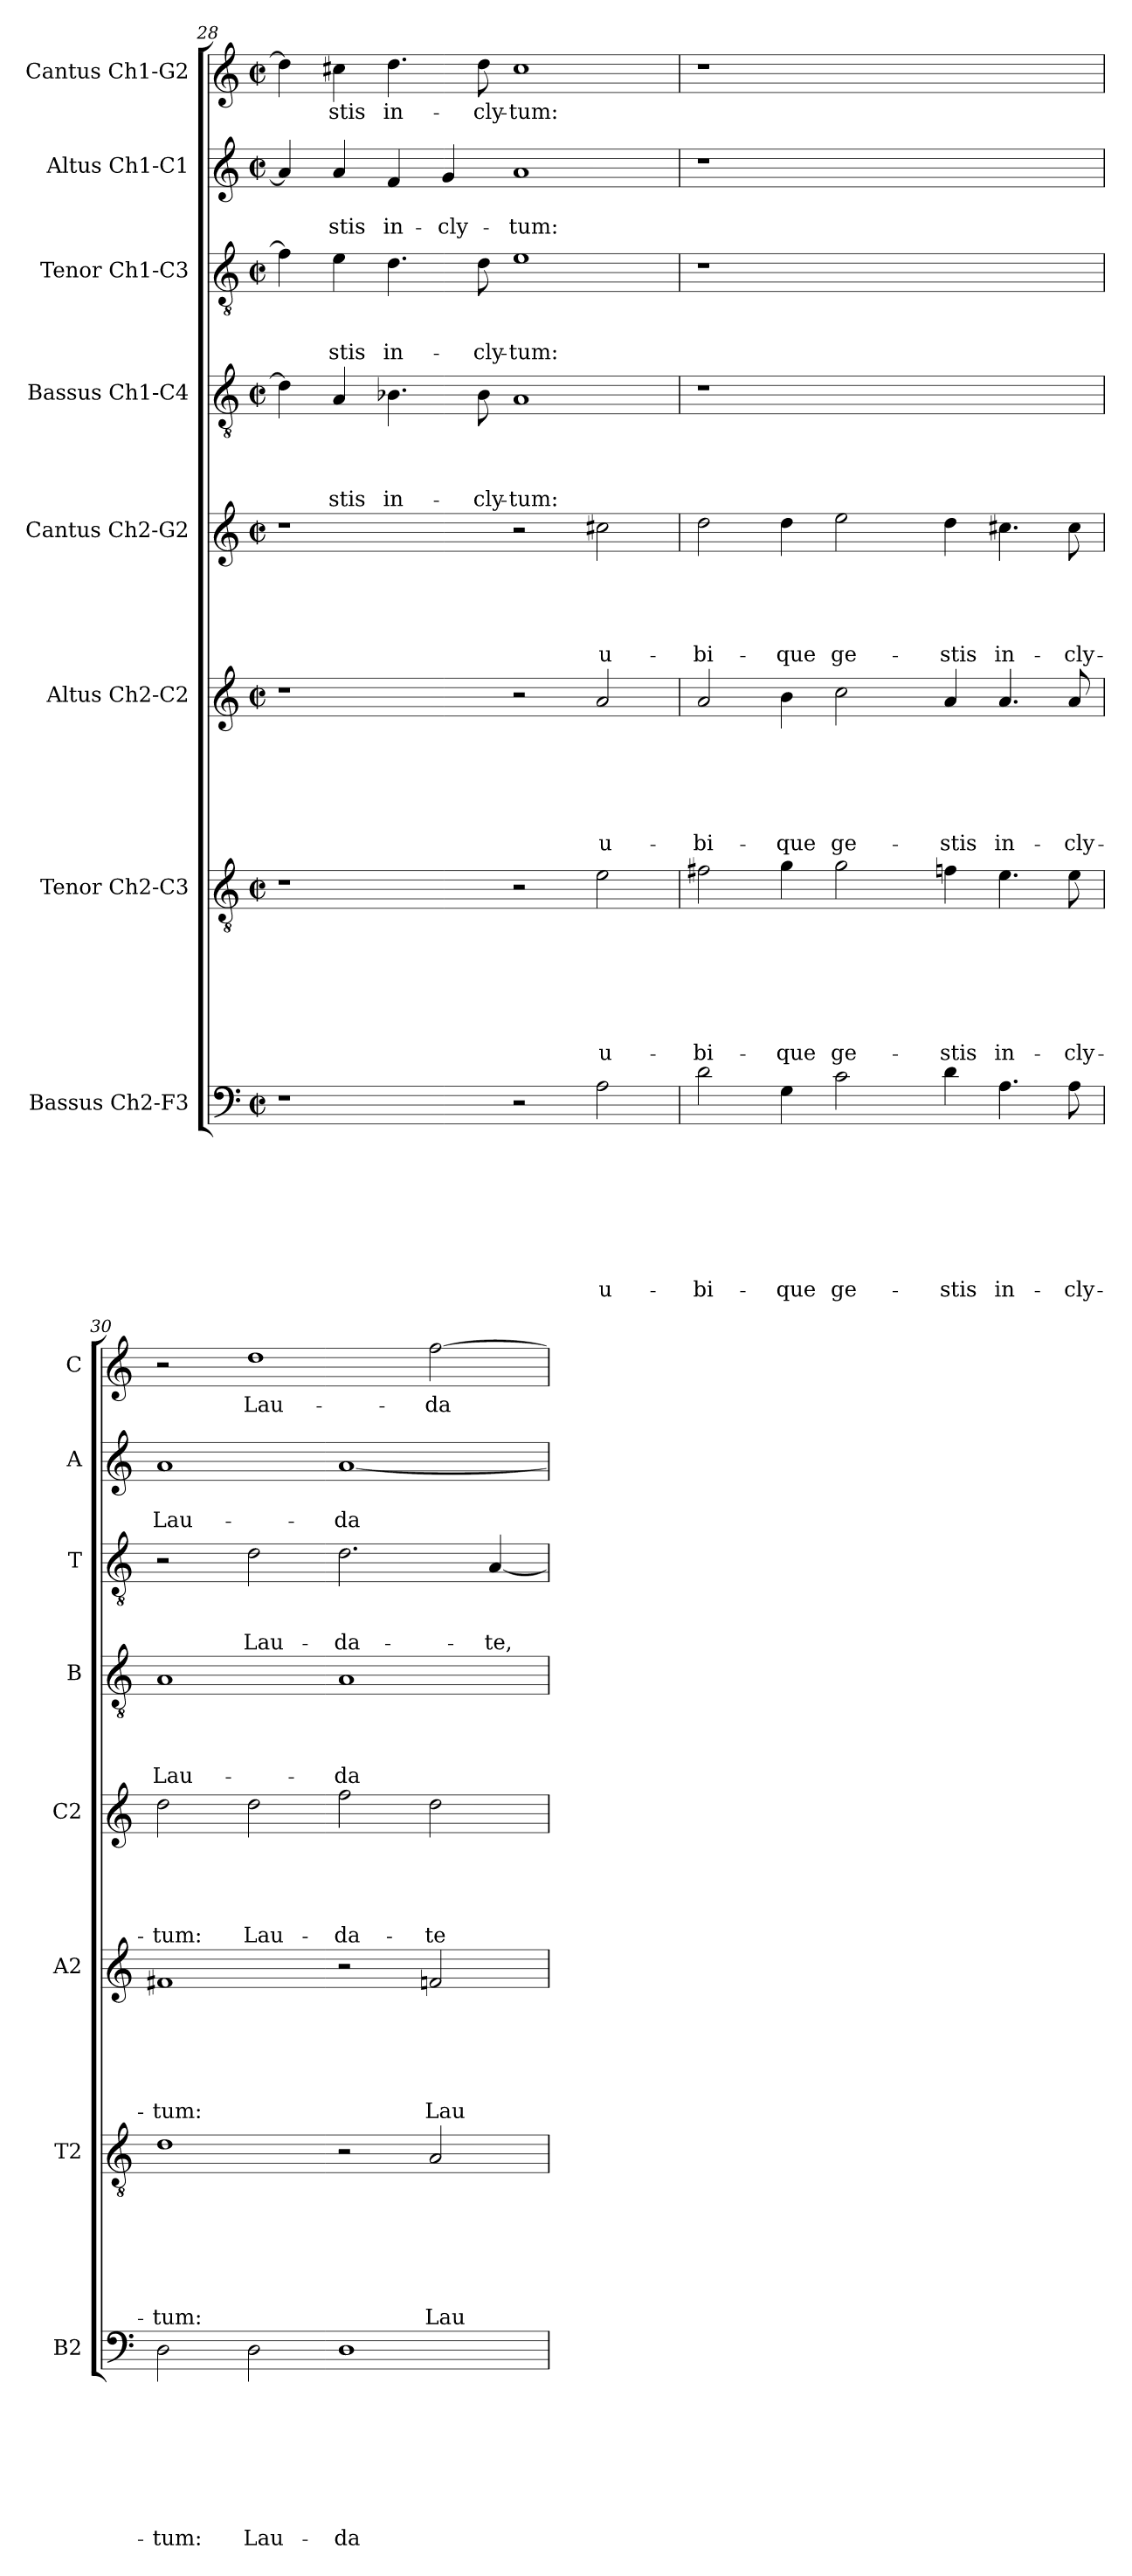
**kern	**text	**text	**text	**text	**text	**text	**text	**text	**kern	**text	**text	**text	**text	**text	**text	**text	**kern	**text	**text	**text	**text	**text	**text	**kern	**text	**text	**text	**text	**text	**kern	**text	**text	**text	**text	**kern	**text	**text	**text	**kern	**text	**text	**kern	**text
*part8	*part8	*part8	*part8	*part8	*part8	*part8	*part8	*part8	*part7	*part7	*part7	*part7	*part7	*part7	*part7	*part7	*part6	*part6	*part6	*part6	*part6	*part6	*part6	*part5	*part5	*part5	*part5	*part5	*part5	*part4	*part4	*part4	*part4	*part4	*part3	*part3	*part3	*part3	*part2	*part2	*part2	*part1	*part1
*staff8	*staff8	*staff8	*staff8	*staff8	*staff8	*staff8	*staff8	*staff8	*staff7	*staff7	*staff7	*staff7	*staff7	*staff7	*staff7	*staff7	*staff6	*staff6	*staff6	*staff6	*staff6	*staff6	*staff6	*staff5	*staff5	*staff5	*staff5	*staff5	*staff5	*staff4	*staff4	*staff4	*staff4	*staff4	*staff3	*staff3	*staff3	*staff3	*staff2	*staff2	*staff2	*staff1	*staff1
*I"Bassus Ch2-F3	*	*	*	*	*	*	*	*	*I"Tenor Ch2-C3	*	*	*	*	*	*	*	*I"Altus Ch2-C2	*	*	*	*	*	*	*I"Cantus Ch2-G2	*	*	*	*	*	*I"Bassus Ch1-C4	*	*	*	*	*I"Tenor Ch1-C3	*	*	*	*I"Altus Ch1-C1	*	*	*I"Cantus Ch1-G2	*
*I'B2	*	*	*	*	*	*	*	*	*I'T2	*	*	*	*	*	*	*	*I'A2	*	*	*	*	*	*	*I'C2	*	*	*	*	*	*I'B	*	*	*	*	*I'T	*	*	*	*I'A	*	*	*I'C	*
*clefF4	*	*	*	*	*	*	*	*	*clefGv2	*	*	*	*	*	*	*	*clefG2	*	*	*	*	*	*	*clefG2	*	*	*	*	*	*clefGv2	*	*	*	*	*clefGv2	*	*	*	*clefG2	*	*	*clefG2	*
*k[]	*	*	*	*	*	*	*	*	*k[]	*	*	*	*	*	*	*	*k[]	*	*	*	*	*	*	*k[]	*	*	*	*	*	*k[]	*	*	*	*	*k[]	*	*	*	*k[]	*	*	*k[]	*
*C:	*	*	*	*	*	*	*	*	*C:	*	*	*	*	*	*	*	*C:	*	*	*	*	*	*	*C:	*	*	*	*	*	*C:	*	*	*	*	*C:	*	*	*	*C:	*	*	*C:	*
*M2/2	*	*	*	*	*	*	*	*	*M2/2	*	*	*	*	*	*	*	*M2/2	*	*	*	*	*	*	*M2/2	*	*	*	*	*	*M2/2	*	*	*	*	*M2/2	*	*	*	*M2/2	*	*	*M2/2	*
*met(c|)	*	*	*	*	*	*	*	*	*met(c|)	*	*	*	*	*	*	*	*met(c|)	*	*	*	*	*	*	*met(c|)	*	*	*	*	*	*met(c|)	*	*	*	*	*met(c|)	*	*	*	*met(c|)	*	*	*met(c|)	*
=28	=28	=28	=28	=28	=28	=28	=28	=28	=28	=28	=28	=28	=28	=28	=28	=28	=28	=28	=28	=28	=28	=28	=28	=28	=28	=28	=28	=28	=28	=28	=28	=28	=28	=28	=28	=28	=28	=28	=28	=28	=28	=28	=28
1r	.	.	.	.	.	.	.	.	1r	.	.	.	.	.	.	.	1r	.	.	.	.	.	.	1r	.	.	.	.	.	4d\]	.	.	.	.	4f\]	.	.	.	4a/]	.	.	4dd\]	.
!	!	!	!	!	!	!	!	!	!	!	!	!	!	!	!	!	!	!	!	!	!	!	!	!	!	!	!	!	!	!	!	!	!	!LO:LY:b	!	!	!	!LO:LY:b	!	!	!LO:LY:b	!	!LO:LY:b
.	.	.	.	.	.	.	.	.	.	.	.	.	.	.	.	.	.	.	.	.	.	.	.	.	.	.	.	.	.	4A/	.	.	.	-stis	4e\	.	.	-stis	4a/	.	-stis	4cc#X\	-stis
!	!	!	!	!	!	!	!	!	!	!	!	!	!	!	!	!	!	!	!	!	!	!	!	!	!	!	!	!	!	!	!	!	!	!LO:LY:b	!	!	!	!LO:LY:b	!	!	!LO:LY:b	!	!LO:LY:b
.	.	.	.	.	.	.	.	.	.	.	.	.	.	.	.	.	.	.	.	.	.	.	.	.	.	.	.	.	.	4.B-X\	.	.	.	in-	4.d\	.	.	in-	4f/	.	in-	4.dd\	in-
!	!	!	!	!	!	!	!	!	!	!	!	!	!	!	!	!	!	!	!	!	!	!	!	!	!	!	!	!	!	!	!	!	!	!	!	!	!	!	!	!	!LO:LY:b	!	!
.	.	.	.	.	.	.	.	.	.	.	.	.	.	.	.	.	.	.	.	.	.	.	.	.	.	.	.	.	.	.	.	.	.	.	.	.	.	.	4g/	.	-cly-	.	.
!	!	!	!	!	!	!	!	!	!	!	!	!	!	!	!	!	!	!	!	!	!	!	!	!	!	!	!	!	!	!	!	!	!	!LO:LY:b	!	!	!	!LO:LY:b	!	!	!	!	!LO:LY:b
.	.	.	.	.	.	.	.	.	.	.	.	.	.	.	.	.	.	.	.	.	.	.	.	.	.	.	.	.	.	8B-\	.	.	.	-cly-	8d\	.	.	-cly-	.	.	.	8dd\	-cly-
!	!	!	!	!	!	!	!	!	!	!	!	!	!	!	!	!	!	!	!	!	!	!	!	!	!	!	!	!	!	!	!	!	!	!LO:LY:b	!	!	!	!LO:LY:b	!	!	!LO:LY:b	!	!LO:LY:b
2r	.	.	.	.	.	.	.	.	2r	.	.	.	.	.	.	.	2r	.	.	.	.	.	.	2r	.	.	.	.	.	1A	.	.	.	-tum:	1e	.	.	-tum:	1a	.	-tum:	1cc#	-tum:
!	!	!	!	!	!	!	!	!LO:LY:b	!	!	!	!	!	!	!	!LO:LY:b	!	!	!	!	!	!	!LO:LY:b	!	!	!	!	!	!LO:LY:b	!	!	!	!	!	!	!	!	!	!	!	!	!	!
2A\	.	.	.	.	.	.	.	u-	2e\	.	.	.	.	.	.	u-	2a/	.	.	.	.	.	u-	2cc#X\	.	.	.	.	u-	.	.	.	.	.	.	.	.	.	.	.	.	.	.
=29	=29	=29	=29	=29	=29	=29	=29	=29	=29	=29	=29	=29	=29	=29	=29	=29	=29	=29	=29	=29	=29	=29	=29	=29	=29	=29	=29	=29	=29	=29	=29	=29	=29	=29	=29	=29	=29	=29	=29	=29	=29	=29	=29
!	!	!	!	!	!	!	!	!LO:LY:b	!	!	!	!	!	!	!	!LO:LY:b	!	!	!	!	!	!	!LO:LY:b	!	!	!	!	!	!LO:LY:b	!	!	!	!	!	!	!	!	!	!	!	!	!	!
2d\	.	.	.	.	.	.	.	-bi-	2f#X\	.	.	.	.	.	.	-bi-	2a/	.	.	.	.	.	-bi-	2dd\	.	.	.	.	-bi-	1r	.	.	.	.	1r	.	.	.	1r	.	.	1r	.
!	!	!	!	!	!	!	!	!LO:LY:b	!	!	!	!	!	!	!	!LO:LY:b	!	!	!	!	!	!	!LO:LY:b	!	!	!	!	!	!LO:LY:b	!	!	!	!	!	!	!	!	!	!	!	!	!	!
4G\	.	.	.	.	.	.	.	-que	4g\	.	.	.	.	.	.	-que	4b\	.	.	.	.	.	-que	4dd\	.	.	.	.	-que	.	.	.	.	.	.	.	.	.	.	.	.	.	.
!	!	!	!	!	!	!	!	!LO:LY:b	!	!	!	!	!	!	!	!LO:LY:b	!	!	!	!	!	!	!LO:LY:b	!	!	!	!	!	!LO:LY:b	!	!	!	!	!	!	!	!	!	!	!	!	!	!
2c\	.	.	.	.	.	.	.	ge-	2g\	.	.	.	.	.	.	ge-	2cc\	.	.	.	.	.	ge-	2ee\	.	.	.	.	ge-	.	.	.	.	.	.	.	.	.	.	.	.	.	.
.	.	.	.	.	.	.	.	.	.	.	.	.	.	.	.	.	.	.	.	.	.	.	.	.	.	.	.	.	.	1ryy	.	.	.	.	1ryy	.	.	.	1ryy	.	.	1ryy	.
!	!	!	!	!	!	!	!	!LO:LY:b	!	!	!	!	!	!	!	!LO:LY:b	!	!	!	!	!	!	!LO:LY:b	!	!	!	!	!	!LO:LY:b	!	!	!	!	!	!	!	!	!	!	!	!	!	!
4d\	.	.	.	.	.	.	.	-stis	4fn\	.	.	.	.	.	.	-stis	4a/	.	.	.	.	.	-stis	4dd\	.	.	.	.	-stis	.	.	.	.	.	.	.	.	.	.	.	.	.	.
!	!	!	!	!	!	!	!	!LO:LY:b	!	!	!	!	!	!	!	!LO:LY:b	!	!	!	!	!	!	!LO:LY:b	!	!	!	!	!	!LO:LY:b	!	!	!	!	!	!	!	!	!	!	!	!	!	!
4.A\	.	.	.	.	.	.	.	in-	4.e\	.	.	.	.	.	.	in-	4.a/	.	.	.	.	.	in-	4.cc#X\	.	.	.	.	in-	.	.	.	.	.	.	.	.	.	.	.	.	.	.
!	!	!	!	!	!	!	!	!LO:LY:b	!	!	!	!	!	!	!	!LO:LY:b	!	!	!	!	!	!	!LO:LY:b	!	!	!	!	!	!LO:LY:b	!	!	!	!	!	!	!	!	!	!	!	!	!	!
8A\	.	.	.	.	.	.	.	-cly-	8e\	.	.	.	.	.	.	-cly-	8a/	.	.	.	.	.	-cly-	8cc#\	.	.	.	.	-cly-	.	.	.	.	.	.	.	.	.	.	.	.	.	.
=30	=30	=30	=30	=30	=30	=30	=30	=30	=30	=30	=30	=30	=30	=30	=30	=30	=30	=30	=30	=30	=30	=30	=30	=30	=30	=30	=30	=30	=30	=30	=30	=30	=30	=30	=30	=30	=30	=30	=30	=30	=30	=30	=30
!	!	!	!	!	!	!	!	!LO:LY:b	!	!	!	!	!	!	!	!LO:LY:b	!	!	!	!	!	!	!LO:LY:b	!	!	!	!	!	!LO:LY:b	!	!	!	!	!LO:LY:b	!	!	!	!	!	!	!LO:LY:b	!	!
2D\	.	.	.	.	.	.	.	-tum:	1d	.	.	.	.	.	.	-tum:	1f#X	.	.	.	.	.	-tum:	2dd\	.	.	.	.	-tum:	1A	.	.	.	Lau-	2r	.	.	.	1a	.	Lau-	2r	.
!	!	!	!	!	!	!	!	!LO:LY:b	!	!	!	!	!	!	!	!	!	!	!	!	!	!	!	!	!	!	!	!	!LO:LY:b	!	!	!	!	!	!	!	!	!LO:LY:b	!	!	!	!	!LO:LY:b
2D\	.	.	.	.	.	.	.	Lau-	.	.	.	.	.	.	.	.	.	.	.	.	.	.	.	2dd\	.	.	.	.	Lau-	.	.	.	.	.	2d\	.	.	Lau-	.	.	.	1dd	Lau-
!	!	!	!	!	!	!	!	!LO:LY:b	!	!	!	!	!	!	!	!	!	!	!	!	!	!	!	!	!	!	!	!	!LO:LY:b	!	!	!	!	!LO:LY:b	!	!	!	!LO:LY:b	!	!	!LO:LY:b	!	!
1D	.	.	.	.	.	.	.	-da-	2r	.	.	.	.	.	.	.	2r	.	.	.	.	.	.	2ff\	.	.	.	.	-da-	1A	.	.	.	-da-	2.d\	.	.	-da-	[1a	.	-da-	.	.
!	!	!	!	!	!	!	!	!	!	!	!	!	!	!	!	!LO:LY:b	!	!	!	!	!	!	!LO:LY:b	!	!	!	!	!	!LO:LY:b	!	!	!	!	!	!	!	!	!	!	!	!	!	!LO:LY:b
.	.	.	.	.	.	.	.	.	2A/	.	.	.	.	.	.	Lau-	2fn/	.	.	.	.	.	Lau-	2dd\	.	.	.	.	-te	.	.	.	.	.	.	.	.	.	.	.	.	[2ff\	-da-
!	!	!	!	!	!	!	!	!	!	!	!	!	!	!	!	!	!	!	!	!	!	!	!	!	!	!	!	!	!	!	!	!	!	!	!	!	!	!LO:LY:b	!	!	!	!	!
.	.	.	.	.	.	.	.	.	.	.	.	.	.	.	.	.	.	.	.	.	.	.	.	.	.	.	.	.	.	.	.	.	.	.	[4A/	.	.	-te,	.	.	.	.	.
=	=	=	=	=	=	=	=	=	=	=	=	=	=	=	=	=	=	=	=	=	=	=	=	=	=	=	=	=	=	=	=	=	=	=	=	=	=	=	=	=	=	=	=
*-	*-	*-	*-	*-	*-	*-	*-	*-	*-	*-	*-	*-	*-	*-	*-	*-	*-	*-	*-	*-	*-	*-	*-	*-	*-	*-	*-	*-	*-	*-	*-	*-	*-	*-	*-	*-	*-	*-	*-	*-	*-	*-	*-
